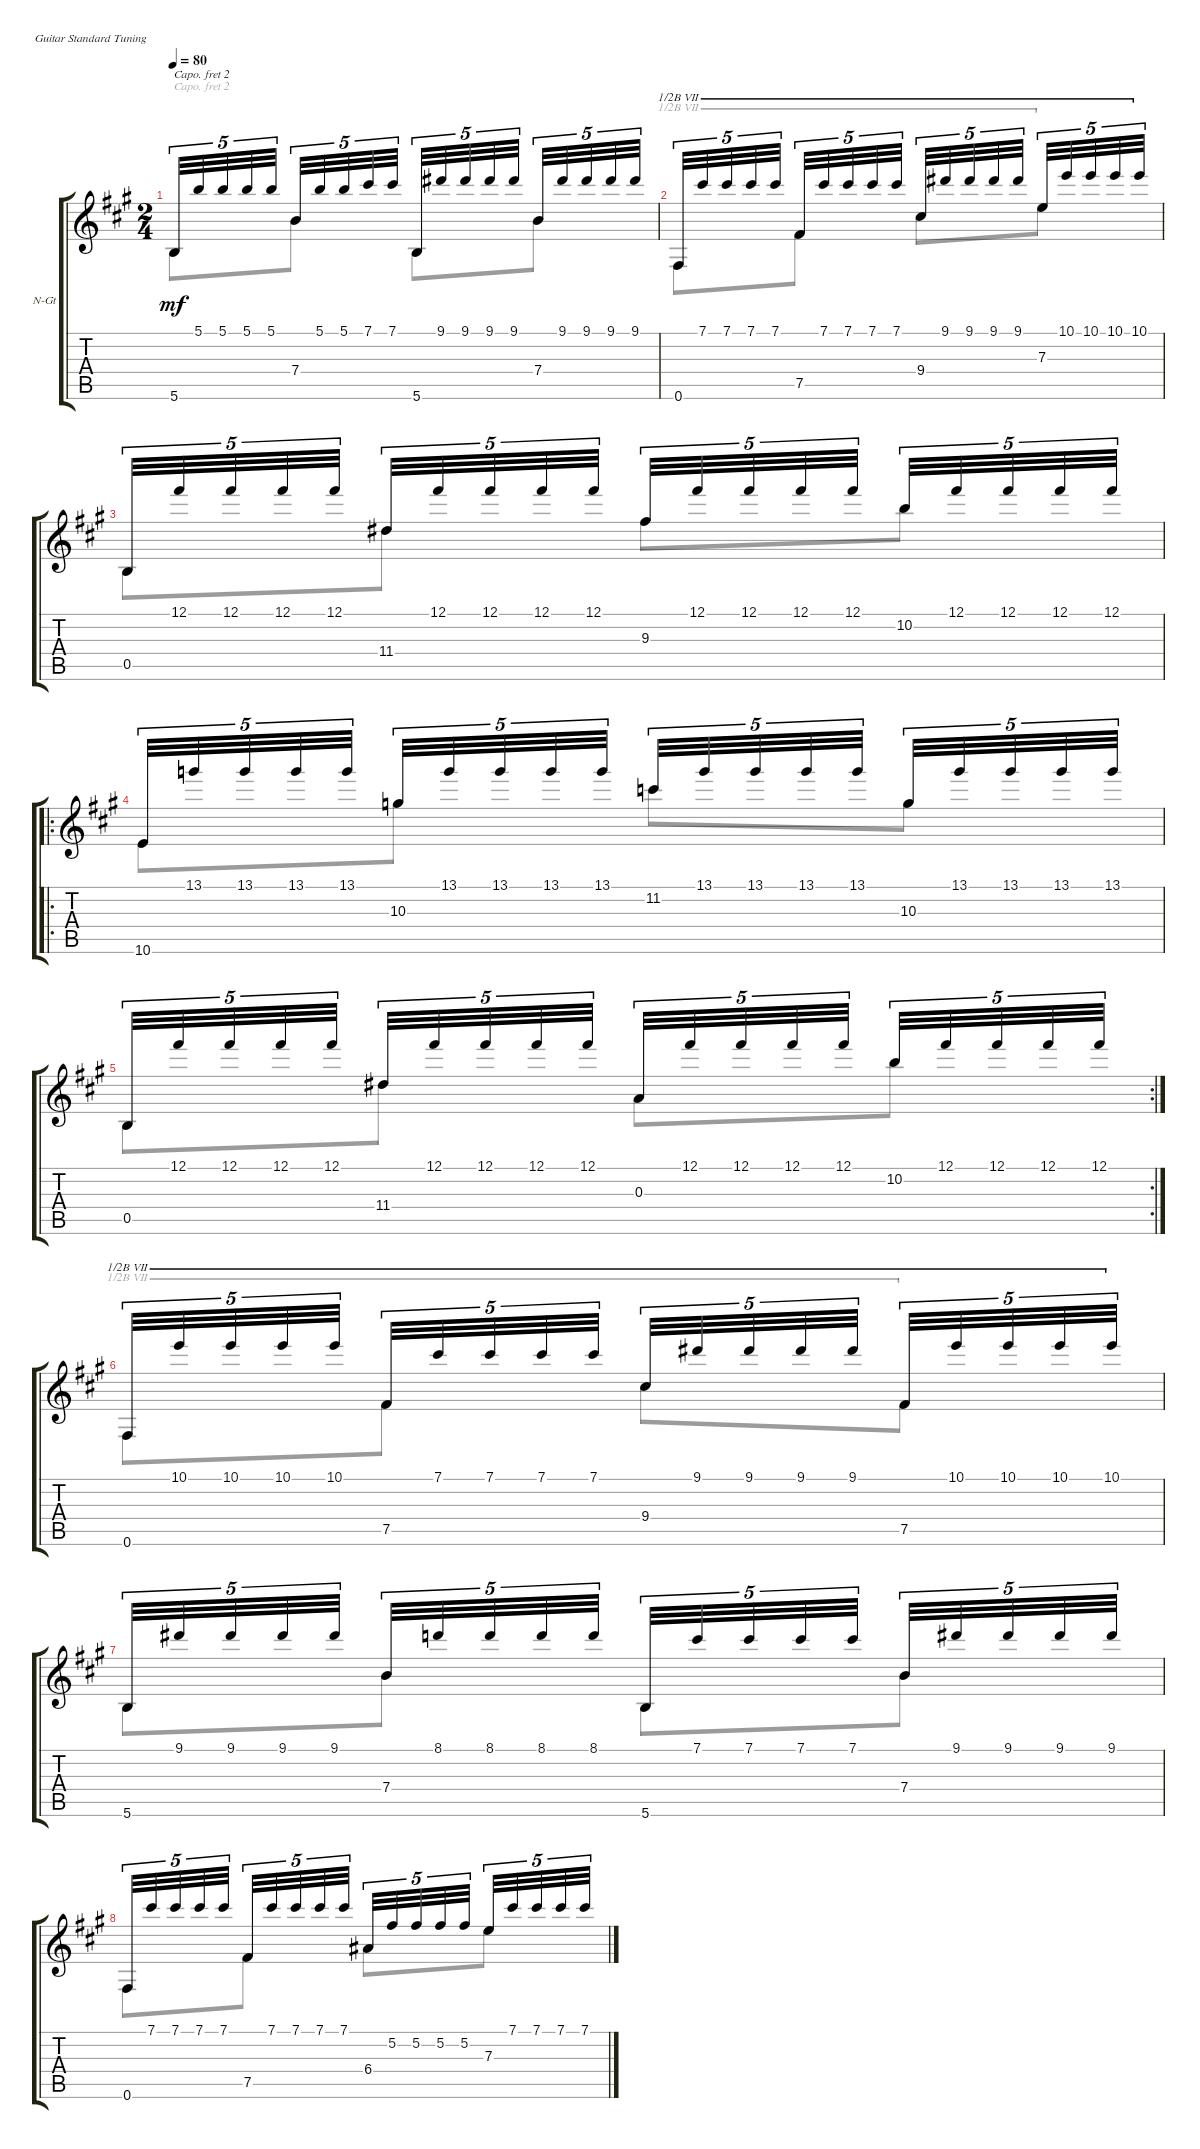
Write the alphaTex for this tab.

\defaultSystemsLayout 4
\bracketExtendMode groupsimilarinstruments
\firstSystemTrackNameOrientation horizontal
\otherSystemsTrackNameOrientation horizontal
\track ("Nylon Guitar" "N-Gt") {instrument acousticguitarnylon}
\staff {score tabs}
\capo 2
\tuning (E4 B3 G3 D3 A2 E2)
\voice
\ts (2 4)
\tempo 80
\clef g2
\ks a
5.6.32{tu (5 4) dy mf} 5.1.32{tu (5 4)} 5.1.32{tu (5 4)} 5.1.32{tu (5 4)} 5.1.32{tu (5 4)} 7.4.32{tu (5 4)} 5.1.32{tu (5 4)} 5.1.32{tu (5 4)} 7.1.32{tu (5 4)} 7.1.32{tu (5 4)} 5.6.32{tu (5 4)} 9.1.32{tu (5 4)} 9.1.32{tu (5 4)} 9.1.32{tu (5 4)} 9.1.32{tu (5 4)} 7.4.32{tu (5 4)} 9.1.32{tu (5 4)} 9.1.32{tu (5 4)} 9.1.32{tu (5 4)} 9.1.32{tu (5 4)} |
0.6.32{tu (5 4) barre (7 half)} 7.1.32{tu (5 4) barre (7 half)} 7.1.32{tu (5 4) barre (7 half)} 7.1.32{tu (5 4) barre (7 half)} 7.1.32{tu (5 4) barre (7 half)} 7.5.32{tu (5 4) barre (7 half)} 7.1.32{tu (5 4) barre (7 half)} 7.1.32{tu (5 4) barre (7 half)} 7.1.32{tu (5 4) barre (7 half)} 7.1.32{tu (5 4) barre (7 half)} 9.4.32{tu (5 4) barre (7 half)} 9.1.32{tu (5 4) barre (7 half)} 9.1.32{tu (5 4) barre (7 half)} 9.1.32{tu (5 4) barre (7 half)} 9.1.32{tu (5 4) barre (7 half)} 7.3.32{tu (5 4) barre (7 half)} 10.1.32{tu (5 4) barre (7 half)} 10.1.32{tu (5 4) barre (7 half)} 10.1.32{tu (5 4) barre (7 half)} 10.1.32{tu (5 4) barre (7 half)} |
0.5.32{tu (5 4)} 12.1.32{tu (5 4)} 12.1.32{tu (5 4)} 12.1.32{tu (5 4)} 12.1.32{tu (5 4)} 11.4.32{tu (5 4)} 12.1.32{tu (5 4)} 12.1.32{tu (5 4)} 12.1.32{tu (5 4)} 12.1.32{tu (5 4)} 9.3.32{tu (5 4)} 12.1.32{tu (5 4)} 12.1.32{tu (5 4)} 12.1.32{tu (5 4)} 12.1.32{tu (5 4)} 10.2.32{tu (5 4)} 12.1.32{tu (5 4)} 12.1.32{tu (5 4)} 12.1.32{tu (5 4)} 12.1.32{tu (5 4)} |
\ro
10.6.32{tu (5 4)} 13.1.32{tu (5 4)} 13.1.32{tu (5 4)} 13.1.32{tu (5 4)} 13.1.32{tu (5 4)} 10.3.32{tu (5 4)} 13.1.32{tu (5 4)} 13.1.32{tu (5 4)} 13.1.32{tu (5 4)} 13.1.32{tu (5 4)} 11.2.32{tu (5 4)} 13.1.32{tu (5 4)} 13.1.32{tu (5 4)} 13.1.32{tu (5 4)} 13.1.32{tu (5 4)} 10.3.32{tu (5 4)} 13.1.32{tu (5 4)} 13.1.32{tu (5 4)} 13.1.32{tu (5 4)} 13.1.32{tu (5 4)} |
\rc 2
0.5.32{tu (5 4)} 12.1.32{tu (5 4)} 12.1.32{tu (5 4)} 12.1.32{tu (5 4)} 12.1.32{tu (5 4)} 11.4.32{tu (5 4)} 12.1.32{tu (5 4)} 12.1.32{tu (5 4)} 12.1.32{tu (5 4)} 12.1.32{tu (5 4)} 0.3.32{tu (5 4)} 12.1.32{tu (5 4)} 12.1.32{tu (5 4)} 12.1.32{tu (5 4)} 12.1.32{tu (5 4)} 10.2.32{tu (5 4)} 12.1.32{tu (5 4)} 12.1.32{tu (5 4)} 12.1.32{tu (5 4)} 12.1.32{tu (5 4)} |
0.6.32{tu (5 4) barre (7 half)} 10.1.32{tu (5 4) barre (7 half)} 10.1.32{tu (5 4) barre (7 half)} 10.1.32{tu (5 4) barre (7 half)} 10.1.32{tu (5 4) barre (7 half)} 7.5.32{tu (5 4) barre (7 half)} 7.1.32{tu (5 4) barre (7 half)} 7.1.32{tu (5 4) barre (7 half)} 7.1.32{tu (5 4) barre (7 half)} 7.1.32{tu (5 4) barre (7 half)} 9.4.32{tu (5 4) barre (7 half)} 9.1.32{tu (5 4) barre (7 half)} 9.1.32{tu (5 4) barre (7 half)} 9.1.32{tu (5 4) barre (7 half)} 9.1.32{tu (5 4) barre (7 half)} 7.5.32{tu (5 4) barre (7 half)} 10.1.32{tu (5 4) barre (7 half)} 10.1.32{tu (5 4) barre (7 half)} 10.1.32{tu (5 4) barre (7 half)} 10.1.32{tu (5 4) barre (7 half)} |
5.6.32{tu (5 4)} 9.1.32{tu (5 4)} 9.1.32{tu (5 4)} 9.1.32{tu (5 4)} 9.1.32{tu (5 4)} 7.4.32{tu (5 4)} 8.1.32{tu (5 4)} 8.1.32{tu (5 4)} 8.1.32{tu (5 4)} 8.1.32{tu (5 4)} 5.6.32{tu (5 4)} 7.1.32{tu (5 4)} 7.1.32{tu (5 4)} 7.1.32{tu (5 4)} 7.1.32{tu (5 4)} 7.4.32{tu (5 4)} 9.1.32{tu (5 4)} 9.1.32{tu (5 4)} 9.1.32{tu (5 4)} 9.1.32{tu (5 4)} |
0.6.32{tu (5 4)} 7.1.32{tu (5 4)} 7.1.32{tu (5 4)} 7.1.32{tu (5 4)} 7.1.32{tu (5 4)} 7.5.32{tu (5 4)} 7.1.32{tu (5 4)} 7.1.32{tu (5 4)} 7.1.32{tu (5 4)} 7.1.32{tu (5 4)} 6.4.32{tu (5 4)} 5.2.32{tu (5 4)} 5.2.32{tu (5 4)} 5.2.32{tu (5 4)} 5.2.32{tu (5 4)} 7.3.32{tu (5 4)} 7.1.32{tu (5 4)} 7.1.32{tu (5 4)} 7.1.32{tu (5 4)} 7.1.32{tu (5 4)}
\voice
\clef g2
\ottava regular
\simile none
\ks a
5.6.8{dy mf} 7.4.8 5.6.8 7.4.8 |
0.6.8{barre (7 half)} 7.5.8{barre (7 half)} 9.4.8{barre (7 half)} 7.3.8{barre (7 half)} |
0.5.8 11.4.8 9.3.8 10.2.8 |
10.6.8 10.3.8 11.2.8 10.3.8 |
0.5.8 11.4.8 0.3.8 10.2.8 |
0.6.8{barre (7 half)} 7.5.8{barre (7 half)} 9.4.8{barre (7 half)} 7.5.8{barre (7 half)} |
5.6.8 7.4.8 5.6.8 7.4.8 |
0.6.8 7.5.8 6.4.8 7.3.8
